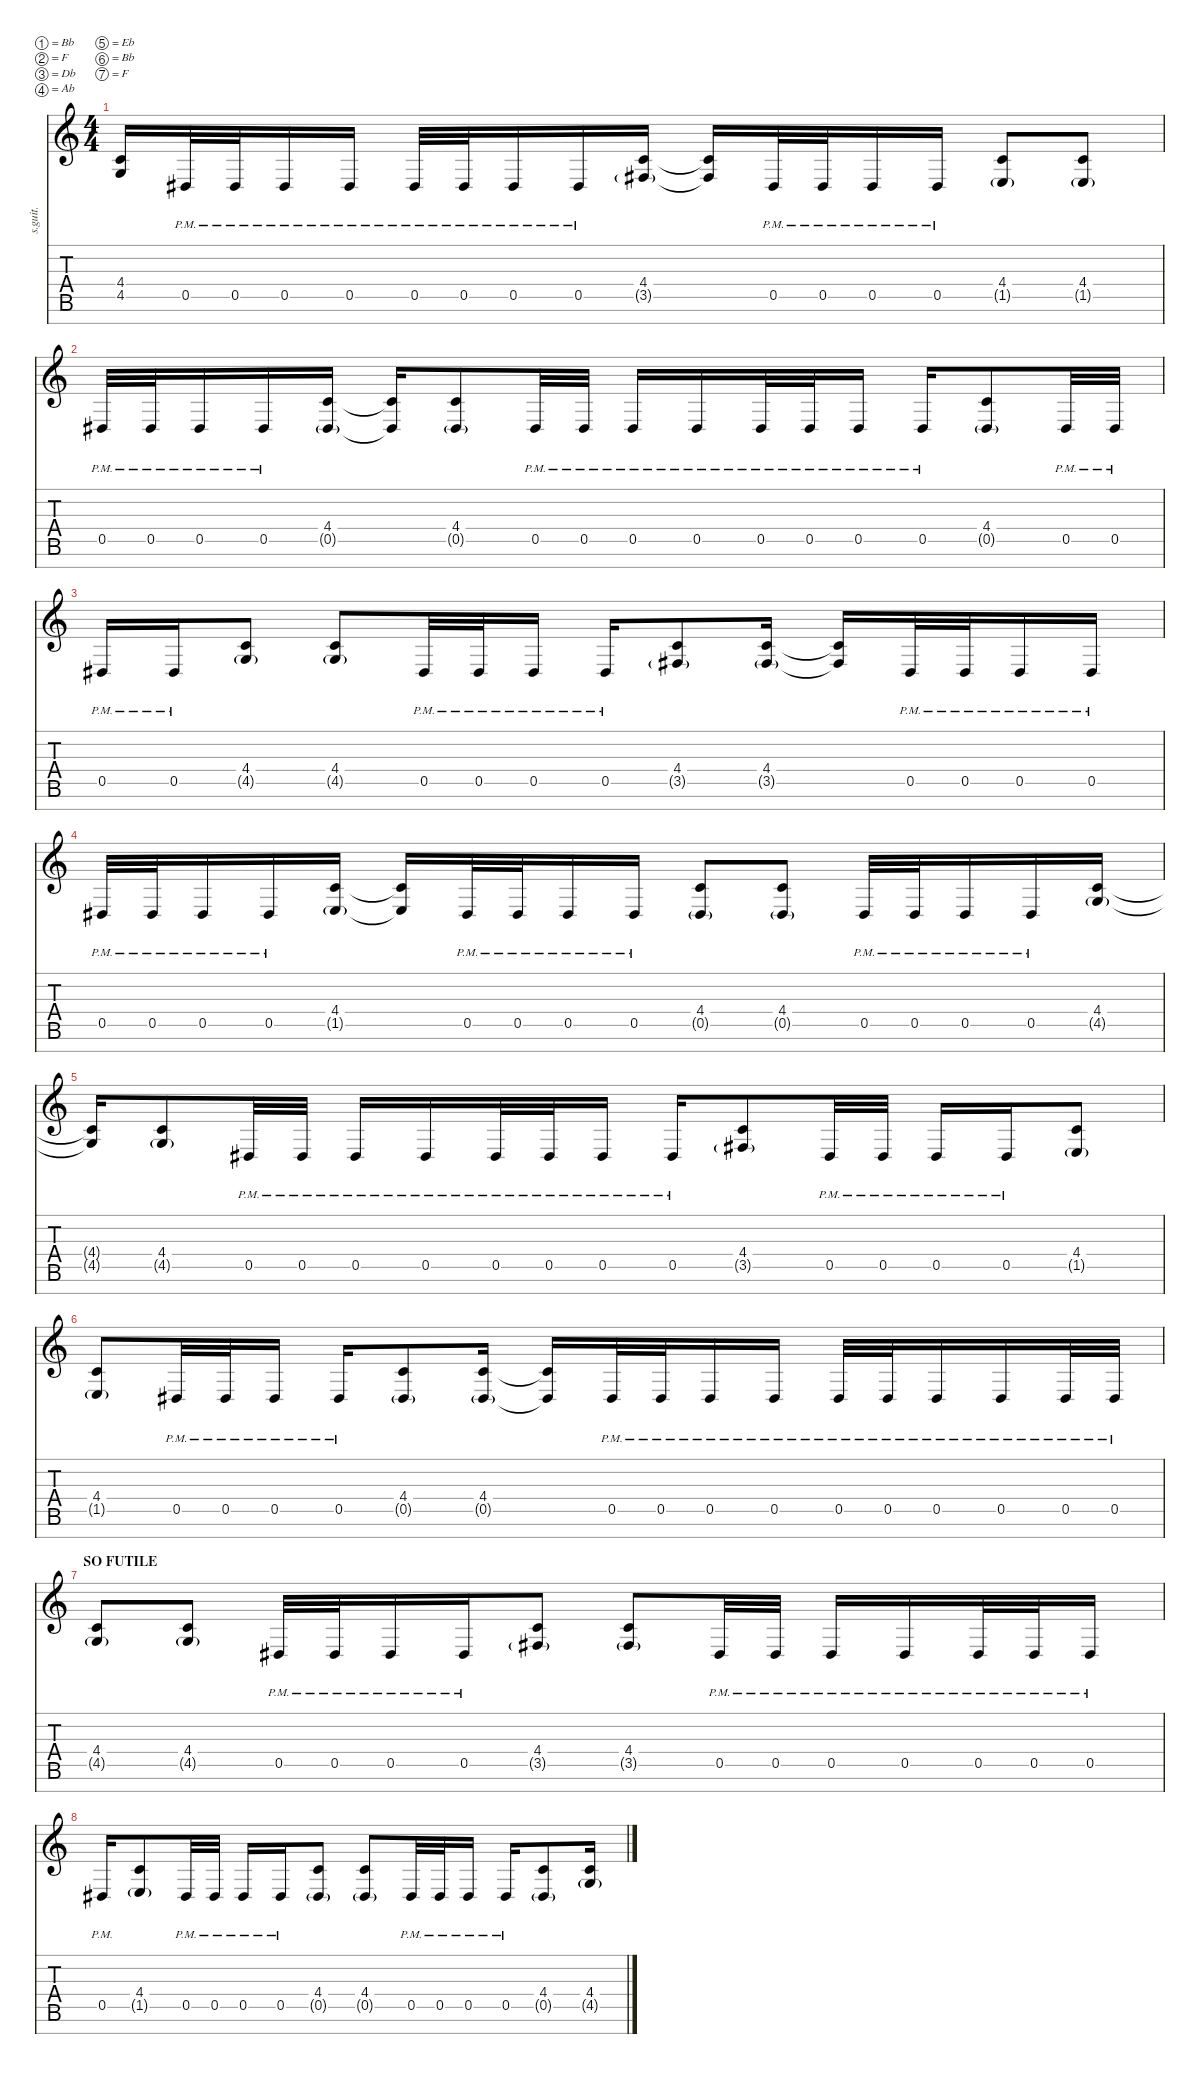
\defaultSystemsLayout 4
\hideDynamics
\bracketExtendMode nobrackets
\track ("Marten Hagstrom (Guitar 2)" "s.guit.") {instrument distortionguitar}
\staff {score tabs}
\tuning (Bb3 F3 Db3 Ab2 Eb2 Bb1 F1)
\ts (4 4)
\tempo (115 hide)
\clef g2
\ks c
(4.4{t} 4.5{t}).16{lyrics (0 "") lyrics (1 "") lyrics (2 "") lyrics (3 "") lyrics (4 "") dy f} 0.5{pm acc #}.32{lyrics (0 "") lyrics (1 "") lyrics (2 "") lyrics (3 "") lyrics (4 "")} 0.5{pm acc #}.32{lyrics (0 "") lyrics (1 "") lyrics (2 "") lyrics (3 "") lyrics (4 "")} 0.5{pm acc #}.16{lyrics (0 "") lyrics (1 "") lyrics (2 "") lyrics (3 "") lyrics (4 "")} 0.5{pm acc #}.16{lyrics (0 "") lyrics (1 "") lyrics (2 "") lyrics (3 "") lyrics (4 "")} 0.5{pm acc #}.32{lyrics (0 "") lyrics (1 "") lyrics (2 "") lyrics (3 "") lyrics (4 "")} 0.5{pm acc #}.32{lyrics (0 "") lyrics (1 "") lyrics (2 "") lyrics (3 "") lyrics (4 "")} 0.5{pm acc #}.16{lyrics (0 "") lyrics (1 "") lyrics (2 "") lyrics (3 "") lyrics (4 "")} 0.5{pm acc #}.16{lyrics (0 "") lyrics (1 "") lyrics (2 "") lyrics (3 "") lyrics (4 "")} (4.4 3.5{g acc #}).16{lyrics (0 "") lyrics (1 "") lyrics (2 "") lyrics (3 "") lyrics (4 "") dy mf} (4.4{t} 3.5{t acc #}).16{lyrics (0 "") lyrics (1 "") lyrics (2 "") lyrics (3 "") lyrics (4 "") dy f} 0.5{pm acc #}.32{lyrics (0 "") lyrics (1 "") lyrics (2 "") lyrics (3 "") lyrics (4 "")} 0.5{pm acc #}.32{lyrics (0 "") lyrics (1 "") lyrics (2 "") lyrics (3 "") lyrics (4 "")} 0.5{pm acc #}.16{lyrics (0 "") lyrics (1 "") lyrics (2 "") lyrics (3 "") lyrics (4 "")} 0.5{pm acc #}.16{lyrics (0 "") lyrics (1 "") lyrics (2 "") lyrics (3 "") lyrics (4 "")} (4.4 1.5{g}).8{lyrics (0 "") lyrics (1 "") lyrics (2 "") lyrics (3 "") lyrics (4 "") dy mf} (4.4 1.5{g}).8{lyrics (0 "") lyrics (1 "") lyrics (2 "") lyrics (3 "") lyrics (4 "")} |
0.5{pm acc #}.32{lyrics (0 "") lyrics (1 "") lyrics (2 "") lyrics (3 "") lyrics (4 "") dy f} 0.5{pm acc #}.32{lyrics (0 "") lyrics (1 "") lyrics (2 "") lyrics (3 "") lyrics (4 "")} 0.5{pm acc #}.16{lyrics (0 "") lyrics (1 "") lyrics (2 "") lyrics (3 "") lyrics (4 "")} 0.5{pm acc #}.16{lyrics (0 "") lyrics (1 "") lyrics (2 "") lyrics (3 "") lyrics (4 "")} (4.4 0.5{g acc #}).16{lyrics (0 "") lyrics (1 "") lyrics (2 "") lyrics (3 "") lyrics (4 "") dy mf} (4.4{t} 0.5{t acc #}).16{lyrics (0 "") lyrics (1 "") lyrics (2 "") lyrics (3 "") lyrics (4 "") dy f} (4.4 0.5{g acc #}).8{lyrics (0 "") lyrics (1 "") lyrics (2 "") lyrics (3 "") lyrics (4 "") dy mf} 0.5{pm acc #}.32{lyrics (0 "") lyrics (1 "") lyrics (2 "") lyrics (3 "") lyrics (4 "") dy f} 0.5{pm acc #}.32{lyrics (0 "") lyrics (1 "") lyrics (2 "") lyrics (3 "") lyrics (4 "")} 0.5{pm acc #}.16{lyrics (0 "") lyrics (1 "") lyrics (2 "") lyrics (3 "") lyrics (4 "")} 0.5{pm acc #}.16{lyrics (0 "") lyrics (1 "") lyrics (2 "") lyrics (3 "") lyrics (4 "")} 0.5{pm acc #}.32{lyrics (0 "") lyrics (1 "") lyrics (2 "") lyrics (3 "") lyrics (4 "")} 0.5{pm acc #}.32{lyrics (0 "") lyrics (1 "") lyrics (2 "") lyrics (3 "") lyrics (4 "")} 0.5{pm acc #}.16{lyrics (0 "") lyrics (1 "") lyrics (2 "") lyrics (3 "") lyrics (4 "")} 0.5{pm acc #}.16{lyrics (0 "") lyrics (1 "") lyrics (2 "") lyrics (3 "") lyrics (4 "")} (4.4 0.5{g acc #}).8{lyrics (0 "") lyrics (1 "") lyrics (2 "") lyrics (3 "") lyrics (4 "") dy mf} 0.5{pm acc #}.32{lyrics (0 "") lyrics (1 "") lyrics (2 "") lyrics (3 "") lyrics (4 "") dy f} 0.5{pm acc #}.32{lyrics (0 "") lyrics (1 "") lyrics (2 "") lyrics (3 "") lyrics (4 "")} |
0.5{pm acc #}.16{lyrics (0 "") lyrics (1 "") lyrics (2 "") lyrics (3 "") lyrics (4 "")} 0.5{pm acc #}.16{lyrics (0 "") lyrics (1 "") lyrics (2 "") lyrics (3 "") lyrics (4 "")} (4.4 4.5{g}).8{lyrics (0 "") lyrics (1 "") lyrics (2 "") lyrics (3 "") lyrics (4 "") dy mf} (4.4 4.5{g}).8{lyrics (0 "") lyrics (1 "") lyrics (2 "") lyrics (3 "") lyrics (4 "")} 0.5{pm acc #}.32{lyrics (0 "") lyrics (1 "") lyrics (2 "") lyrics (3 "") lyrics (4 "") dy f} 0.5{pm acc #}.32{lyrics (0 "") lyrics (1 "") lyrics (2 "") lyrics (3 "") lyrics (4 "")} 0.5{pm acc #}.16{lyrics (0 "") lyrics (1 "") lyrics (2 "") lyrics (3 "") lyrics (4 "")} 0.5{pm acc #}.16{lyrics (0 "") lyrics (1 "") lyrics (2 "") lyrics (3 "") lyrics (4 "")} (4.4 3.5{g acc #}).8{lyrics (0 "") lyrics (1 "") lyrics (2 "") lyrics (3 "") lyrics (4 "") dy mf} (4.4 3.5{g acc #}).16{lyrics (0 "") lyrics (1 "") lyrics (2 "") lyrics (3 "") lyrics (4 "")} (4.4{t} 3.5{t acc #}).16{lyrics (0 "") lyrics (1 "") lyrics (2 "") lyrics (3 "") lyrics (4 "") dy f} 0.5{pm acc #}.32{lyrics (0 "") lyrics (1 "") lyrics (2 "") lyrics (3 "") lyrics (4 "")} 0.5{pm acc #}.32{lyrics (0 "") lyrics (1 "") lyrics (2 "") lyrics (3 "") lyrics (4 "")} 0.5{pm acc #}.16{lyrics (0 "") lyrics (1 "") lyrics (2 "") lyrics (3 "") lyrics (4 "")} 0.5{pm acc #}.16{lyrics (0 "") lyrics (1 "") lyrics (2 "") lyrics (3 "") lyrics (4 "")} |
0.5{pm acc #}.32{lyrics (0 "") lyrics (1 "") lyrics (2 "") lyrics (3 "") lyrics (4 "")} 0.5{pm acc #}.32{lyrics (0 "") lyrics (1 "") lyrics (2 "") lyrics (3 "") lyrics (4 "")} 0.5{pm acc #}.16{lyrics (0 "") lyrics (1 "") lyrics (2 "") lyrics (3 "") lyrics (4 "")} 0.5{pm acc #}.16{lyrics (0 "") lyrics (1 "") lyrics (2 "") lyrics (3 "") lyrics (4 "")} (4.4 1.5{g}).16{lyrics (0 "") lyrics (1 "") lyrics (2 "") lyrics (3 "") lyrics (4 "") dy mf} (4.4{t} 1.5{t}).16{lyrics (0 "") lyrics (1 "") lyrics (2 "") lyrics (3 "") lyrics (4 "") dy f} 0.5{pm acc #}.32{lyrics (0 "") lyrics (1 "") lyrics (2 "") lyrics (3 "") lyrics (4 "")} 0.5{pm acc #}.32{lyrics (0 "") lyrics (1 "") lyrics (2 "") lyrics (3 "") lyrics (4 "")} 0.5{pm acc #}.16{lyrics (0 "") lyrics (1 "") lyrics (2 "") lyrics (3 "") lyrics (4 "")} 0.5{pm acc #}.16{lyrics (0 "") lyrics (1 "") lyrics (2 "") lyrics (3 "") lyrics (4 "")} (4.4 0.5{g acc #}).8{lyrics (0 "") lyrics (1 "") lyrics (2 "") lyrics (3 "") lyrics (4 "") dy mf} (4.4 0.5{g acc #}).8{lyrics (0 "") lyrics (1 "") lyrics (2 "") lyrics (3 "") lyrics (4 "")} 0.5{pm acc #}.32{lyrics (0 "") lyrics (1 "") lyrics (2 "") lyrics (3 "") lyrics (4 "") dy f} 0.5{pm acc #}.32{lyrics (0 "") lyrics (1 "") lyrics (2 "") lyrics (3 "") lyrics (4 "")} 0.5{pm acc #}.16{lyrics (0 "") lyrics (1 "") lyrics (2 "") lyrics (3 "") lyrics (4 "")} 0.5{pm acc #}.16{lyrics (0 "") lyrics (1 "") lyrics (2 "") lyrics (3 "") lyrics (4 "")} (4.4 4.5{g}).16{lyrics (0 "") lyrics (1 "") lyrics (2 "") lyrics (3 "") lyrics (4 "") dy mf} |
(4.4{t} 4.5{t}).16{lyrics (0 "") lyrics (1 "") lyrics (2 "") lyrics (3 "") lyrics (4 "") dy f} (4.4 4.5{g}).8{lyrics (0 "") lyrics (1 "") lyrics (2 "") lyrics (3 "") lyrics (4 "") dy mf} 0.5{pm acc #}.32{lyrics (0 "") lyrics (1 "") lyrics (2 "") lyrics (3 "") lyrics (4 "") dy f} 0.5{pm acc #}.32{lyrics (0 "") lyrics (1 "") lyrics (2 "") lyrics (3 "") lyrics (4 "")} 0.5{pm acc #}.16{lyrics (0 "") lyrics (1 "") lyrics (2 "") lyrics (3 "") lyrics (4 "")} 0.5{pm acc #}.16{lyrics (0 "") lyrics (1 "") lyrics (2 "") lyrics (3 "") lyrics (4 "")} 0.5{pm acc #}.32{lyrics (0 "") lyrics (1 "") lyrics (2 "") lyrics (3 "") lyrics (4 "")} 0.5{pm acc #}.32{lyrics (0 "") lyrics (1 "") lyrics (2 "") lyrics (3 "") lyrics (4 "")} 0.5{pm acc #}.16{lyrics (0 "") lyrics (1 "") lyrics (2 "") lyrics (3 "") lyrics (4 "")} 0.5{pm acc #}.16{lyrics (0 "") lyrics (1 "") lyrics (2 "") lyrics (3 "") lyrics (4 "")} (4.4 3.5{g acc #}).8{lyrics (0 "") lyrics (1 "") lyrics (2 "") lyrics (3 "") lyrics (4 "") dy mf} 0.5{pm acc #}.32{lyrics (0 "") lyrics (1 "") lyrics (2 "") lyrics (3 "") lyrics (4 "") dy f} 0.5{pm acc #}.32{lyrics (0 "") lyrics (1 "") lyrics (2 "") lyrics (3 "") lyrics (4 "")} 0.5{pm acc #}.16{lyrics (0 "") lyrics (1 "") lyrics (2 "") lyrics (3 "") lyrics (4 "")} 0.5{pm acc #}.16{lyrics (0 "") lyrics (1 "") lyrics (2 "") lyrics (3 "") lyrics (4 "")} (4.4 1.5{g}).8{lyrics (0 "") lyrics (1 "") lyrics (2 "") lyrics (3 "") lyrics (4 "") dy mf} |
(4.4 1.5{g}).8{lyrics (0 "") lyrics (1 "") lyrics (2 "") lyrics (3 "") lyrics (4 "")} 0.5{pm acc #}.32{lyrics (0 "") lyrics (1 "") lyrics (2 "") lyrics (3 "") lyrics (4 "") dy f} 0.5{pm acc #}.32{lyrics (0 "") lyrics (1 "") lyrics (2 "") lyrics (3 "") lyrics (4 "")} 0.5{pm acc #}.16{lyrics (0 "") lyrics (1 "") lyrics (2 "") lyrics (3 "") lyrics (4 "")} 0.5{pm acc #}.16{lyrics (0 "") lyrics (1 "") lyrics (2 "") lyrics (3 "") lyrics (4 "")} (4.4 0.5{g acc #}).8{lyrics (0 "") lyrics (1 "") lyrics (2 "") lyrics (3 "") lyrics (4 "") dy mf} (4.4 0.5{g acc #}).16{lyrics (0 "") lyrics (1 "") lyrics (2 "") lyrics (3 "") lyrics (4 "")} (4.4{t} 0.5{t acc #}).16{lyrics (0 "") lyrics (1 "") lyrics (2 "") lyrics (3 "") lyrics (4 "") dy f} 0.5{pm acc #}.32{lyrics (0 "") lyrics (1 "") lyrics (2 "") lyrics (3 "") lyrics (4 "")} 0.5{pm acc #}.32{lyrics (0 "") lyrics (1 "") lyrics (2 "") lyrics (3 "") lyrics (4 "")} 0.5{pm acc #}.16{lyrics (0 "") lyrics (1 "") lyrics (2 "") lyrics (3 "") lyrics (4 "")} 0.5{pm acc #}.16{lyrics (0 "") lyrics (1 "") lyrics (2 "") lyrics (3 "") lyrics (4 "")} 0.5{pm acc #}.32{lyrics (0 "") lyrics (1 "") lyrics (2 "") lyrics (3 "") lyrics (4 "")} 0.5{pm acc #}.32{lyrics (0 "") lyrics (1 "") lyrics (2 "") lyrics (3 "") lyrics (4 "")} 0.5{pm acc #}.16{lyrics (0 "") lyrics (1 "") lyrics (2 "") lyrics (3 "") lyrics (4 "")} 0.5{pm acc #}.16{lyrics (0 "") lyrics (1 "") lyrics (2 "") lyrics (3 "") lyrics (4 "")} 0.5{pm acc #}.32{lyrics (0 "") lyrics (1 "") lyrics (2 "") lyrics (3 "") lyrics (4 "")} 0.5{pm acc #}.32{lyrics (0 "") lyrics (1 "") lyrics (2 "") lyrics (3 "") lyrics (4 "")} |
\section ("" "SO FUTILE")
(4.4 4.5{g}).8{lyrics (0 "") lyrics (1 "") lyrics (2 "") lyrics (3 "") lyrics (4 "") dy mf} (4.4 4.5{g}).8{lyrics (0 "") lyrics (1 "") lyrics (2 "") lyrics (3 "") lyrics (4 "")} 0.5{pm acc #}.32{lyrics (0 "") lyrics (1 "") lyrics (2 "") lyrics (3 "") lyrics (4 "") dy f} 0.5{pm acc #}.32{lyrics (0 "") lyrics (1 "") lyrics (2 "") lyrics (3 "") lyrics (4 "")} 0.5{pm acc #}.16{lyrics (0 "") lyrics (1 "") lyrics (2 "") lyrics (3 "") lyrics (4 "")} 0.5{pm acc #}.16{lyrics (0 "") lyrics (1 "") lyrics (2 "") lyrics (3 "") lyrics (4 "")} (4.4 3.5{g acc #}).8{lyrics (0 "") lyrics (1 "") lyrics (2 "") lyrics (3 "") lyrics (4 "") dy mf} (4.4 3.5{g acc #}).8{lyrics (0 "") lyrics (1 "") lyrics (2 "") lyrics (3 "") lyrics (4 "")} 0.5{pm acc #}.32{lyrics (0 "") lyrics (1 "") lyrics (2 "") lyrics (3 "") lyrics (4 "") dy f} 0.5{pm acc #}.32{lyrics (0 "") lyrics (1 "") lyrics (2 "") lyrics (3 "") lyrics (4 "")} 0.5{pm acc #}.16{lyrics (0 "") lyrics (1 "") lyrics (2 "") lyrics (3 "") lyrics (4 "")} 0.5{pm acc #}.16{lyrics (0 "") lyrics (1 "") lyrics (2 "") lyrics (3 "") lyrics (4 "")} 0.5{pm acc #}.32{lyrics (0 "") lyrics (1 "") lyrics (2 "") lyrics (3 "") lyrics (4 "")} 0.5{pm acc #}.32{lyrics (0 "") lyrics (1 "") lyrics (2 "") lyrics (3 "") lyrics (4 "")} 0.5{pm acc #}.16{lyrics (0 "") lyrics (1 "") lyrics (2 "") lyrics (3 "") lyrics (4 "")} |
0.5{pm acc #}.16{lyrics (0 "") lyrics (1 "") lyrics (2 "") lyrics (3 "") lyrics (4 "")} (4.4 1.5{g}).8{lyrics (0 "") lyrics (1 "") lyrics (2 "") lyrics (3 "") lyrics (4 "") dy mf} 0.5{pm acc #}.32{lyrics (0 "") lyrics (1 "") lyrics (2 "") lyrics (3 "") lyrics (4 "") dy f} 0.5{pm acc #}.32{lyrics (0 "") lyrics (1 "") lyrics (2 "") lyrics (3 "") lyrics (4 "")} 0.5{pm acc #}.16{lyrics (0 "") lyrics (1 "") lyrics (2 "") lyrics (3 "") lyrics (4 "")} 0.5{pm acc #}.16{lyrics (0 "") lyrics (1 "") lyrics (2 "") lyrics (3 "") lyrics (4 "")} (4.4 0.5{g acc #}).8{lyrics (0 "") lyrics (1 "") lyrics (2 "") lyrics (3 "") lyrics (4 "") dy mf} (4.4 0.5{g acc #}).8{lyrics (0 "") lyrics (1 "") lyrics (2 "") lyrics (3 "") lyrics (4 "")} 0.5{pm acc #}.32{lyrics (0 "") lyrics (1 "") lyrics (2 "") lyrics (3 "") lyrics (4 "") dy f} 0.5{pm acc #}.32{lyrics (0 "") lyrics (1 "") lyrics (2 "") lyrics (3 "") lyrics (4 "")} 0.5{pm acc #}.16{lyrics (0 "") lyrics (1 "") lyrics (2 "") lyrics (3 "") lyrics (4 "")} 0.5{pm acc #}.16{lyrics (0 "") lyrics (1 "") lyrics (2 "") lyrics (3 "") lyrics (4 "")} (4.4 0.5{g acc #}).8{lyrics (0 "") lyrics (1 "") lyrics (2 "") lyrics (3 "") lyrics (4 "") dy mf} (4.4 4.5{g}).16{lyrics (0 "") lyrics (1 "") lyrics (2 "") lyrics (3 "") lyrics (4 "")}
